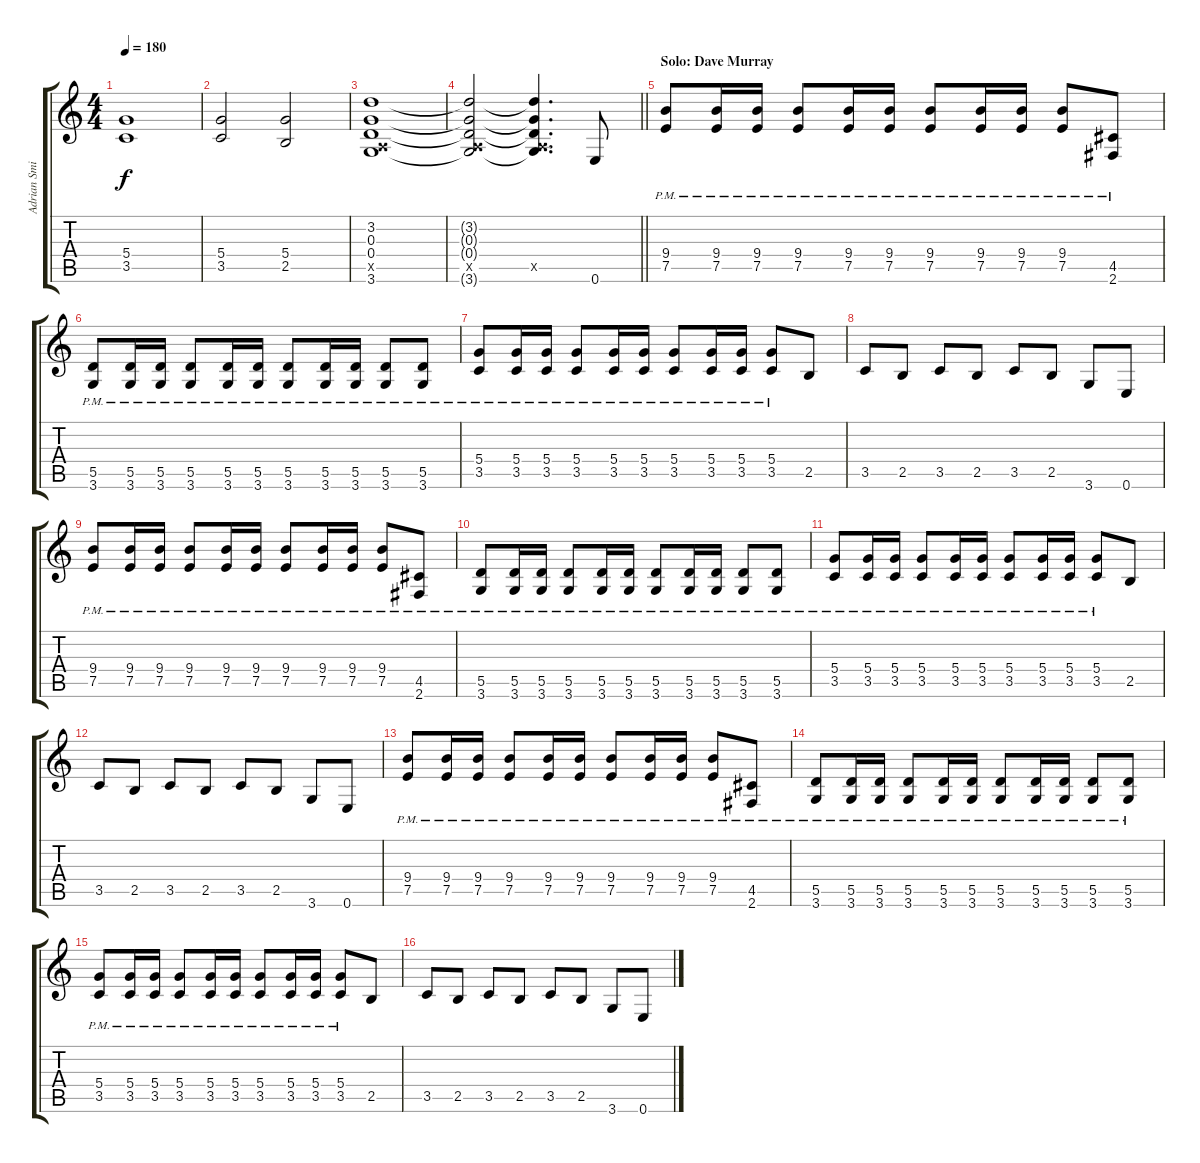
\track ("Adrian Smith" "Adrian Smi") {instrument overdrivenguitar}
\staff {score tabs}
\tuning (E4 B3 G3 D3 A2 E2) {hide}
\ts (4 4)
\tempo 180
\clef g2
\ks c
(5.4 3.5).1{dy f} |
(5.4 3.5).2 (5.4 2.5).2 |
(3.2 0.3 0.4 0.5{x} 3.6).1 |
\barLineRight lightlight
(3.2{t} 0.3{t} 0.4{t} 0.5{x} 3.6{t}).2 (3.2{t} 0.3{t} 0.4{t} 0.5{x} 3.6{t}).4{d} 0.6.8 |
\section ("" "Solo: Dave Murray")
(9.4{pm} 7.5{pm}).8 (9.4{pm} 7.5{pm}).16 (9.4{pm} 7.5{pm}).16 (9.4{pm} 7.5{pm}).8 (9.4{pm} 7.5{pm}).16 (9.4{pm} 7.5{pm}).16 (9.4{pm} 7.5{pm}).8 (9.4{pm} 7.5{pm}).16 (9.4{pm} 7.5{pm}).16 (9.4{pm} 7.5{pm}).8 (4.5{pm} 2.6{pm}).8 |
(5.5{pm} 3.6{pm}).8 (5.5{pm} 3.6{pm}).16 (5.5{pm} 3.6{pm}).16 (5.5{pm} 3.6{pm}).8 (5.5{pm} 3.6{pm}).16 (5.5{pm} 3.6{pm}).16 (5.5{pm} 3.6{pm}).8 (5.5{pm} 3.6{pm}).16 (5.5{pm} 3.6{pm}).16 (5.5{pm} 3.6{pm}).8 (5.5{pm} 3.6{pm}).8 |
(5.4{pm} 3.5{pm}).8 (5.4{pm} 3.5{pm}).16 (5.4{pm} 3.5{pm}).16 (5.4{pm} 3.5{pm}).8 (5.4{pm} 3.5{pm}).16 (5.4{pm} 3.5{pm}).16 (5.4{pm} 3.5{pm}).8 (5.4{pm} 3.5{pm}).16 (5.4{pm} 3.5{pm}).16 (5.4{pm} 3.5{pm}).8 2.5.8 |
3.5.8 2.5.8 3.5.8 2.5.8 3.5.8 2.5.8 3.6.8 0.6.8 |
(9.4{pm} 7.5{pm}).8 (9.4{pm} 7.5{pm}).16 (9.4{pm} 7.5{pm}).16 (9.4{pm} 7.5{pm}).8 (9.4{pm} 7.5{pm}).16 (9.4{pm} 7.5{pm}).16 (9.4{pm} 7.5{pm}).8 (9.4{pm} 7.5{pm}).16 (9.4{pm} 7.5{pm}).16 (9.4{pm} 7.5{pm}).8 (4.5{pm} 2.6{pm}).8 |
(5.5{pm} 3.6{pm}).8 (5.5{pm} 3.6{pm}).16 (5.5{pm} 3.6{pm}).16 (5.5{pm} 3.6{pm}).8 (5.5{pm} 3.6{pm}).16 (5.5{pm} 3.6{pm}).16 (5.5{pm} 3.6{pm}).8 (5.5{pm} 3.6{pm}).16 (5.5{pm} 3.6{pm}).16 (5.5{pm} 3.6{pm}).8 (5.5{pm} 3.6{pm}).8 |
(5.4{pm} 3.5{pm}).8 (5.4{pm} 3.5{pm}).16 (5.4{pm} 3.5{pm}).16 (5.4{pm} 3.5{pm}).8 (5.4{pm} 3.5{pm}).16 (5.4{pm} 3.5{pm}).16 (5.4{pm} 3.5{pm}).8 (5.4{pm} 3.5{pm}).16 (5.4{pm} 3.5{pm}).16 (5.4{pm} 3.5{pm}).8 2.5.8 |
3.5.8 2.5.8 3.5.8 2.5.8 3.5.8 2.5.8 3.6.8 0.6.8 |
(9.4{pm} 7.5{pm}).8 (9.4{pm} 7.5{pm}).16 (9.4{pm} 7.5{pm}).16 (9.4{pm} 7.5{pm}).8 (9.4{pm} 7.5{pm}).16 (9.4{pm} 7.5{pm}).16 (9.4{pm} 7.5{pm}).8 (9.4{pm} 7.5{pm}).16 (9.4{pm} 7.5{pm}).16 (9.4{pm} 7.5{pm}).8 (4.5{pm} 2.6{pm}).8 |
(5.5{pm} 3.6{pm}).8 (5.5{pm} 3.6{pm}).16 (5.5{pm} 3.6{pm}).16 (5.5{pm} 3.6{pm}).8 (5.5{pm} 3.6{pm}).16 (5.5{pm} 3.6{pm}).16 (5.5{pm} 3.6{pm}).8 (5.5{pm} 3.6{pm}).16 (5.5{pm} 3.6{pm}).16 (5.5{pm} 3.6{pm}).8 (5.5{pm} 3.6{pm}).8 |
(5.4{pm} 3.5{pm}).8 (5.4{pm} 3.5{pm}).16 (5.4{pm} 3.5{pm}).16 (5.4{pm} 3.5{pm}).8 (5.4{pm} 3.5{pm}).16 (5.4{pm} 3.5{pm}).16 (5.4{pm} 3.5{pm}).8 (5.4{pm} 3.5{pm}).16 (5.4{pm} 3.5{pm}).16 (5.4{pm} 3.5{pm}).8 2.5.8 |
3.5.8 2.5.8 3.5.8 2.5.8 3.5.8 2.5.8 3.6.8 0.6.8
